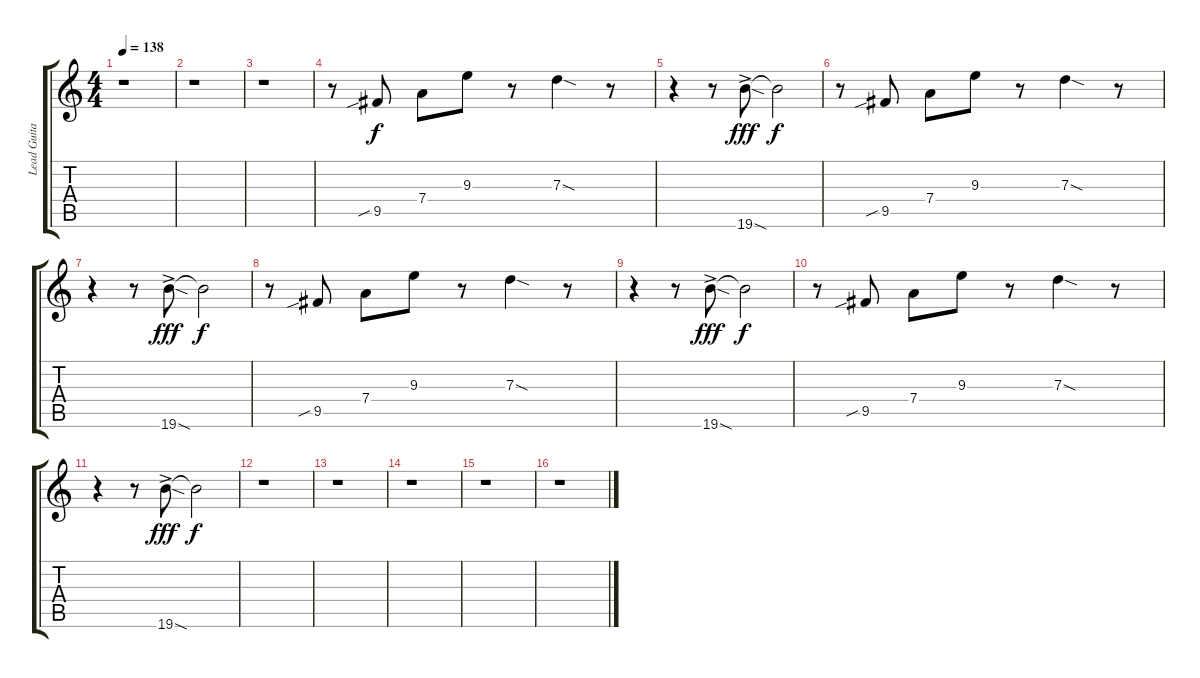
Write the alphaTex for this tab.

\track ("Lead Guitar" "Lead Guita") {instrument overdrivenguitar}
\staff {score tabs}
\tuning (E4 B3 G3 D3 A2 E2) {hide}
\ts (4 4)
\tempo 138
\clef g2
\ks c
r.1{dy f} |
r.1 |
r.1 |
r.8 9.5{sib}.8 7.4.8 9.3.8 r.8 7.3{sod}.4 r.8 |
r.4 r.8 19.6{sod ac}.8{dy fff} 19.6{t}.2{dy f} |
r.8 9.5{sib}.8 7.4.8 9.3.8 r.8 7.3{sod}.4 r.8 |
r.4 r.8 19.6{sod ac}.8{dy fff} 19.6{t}.2{dy f} |
r.8 9.5{sib}.8 7.4.8 9.3.8 r.8 7.3{sod}.4 r.8 |
r.4 r.8 19.6{sod ac}.8{dy fff} 19.6{t}.2{dy f} |
r.8 9.5{sib}.8 7.4.8 9.3.8 r.8 7.3{sod}.4 r.8 |
r.4 r.8 19.6{sod ac}.8{dy fff} 19.6{t}.2{dy f} |
r.1 |
r.1 |
r.1 |
r.1 |
r.1
